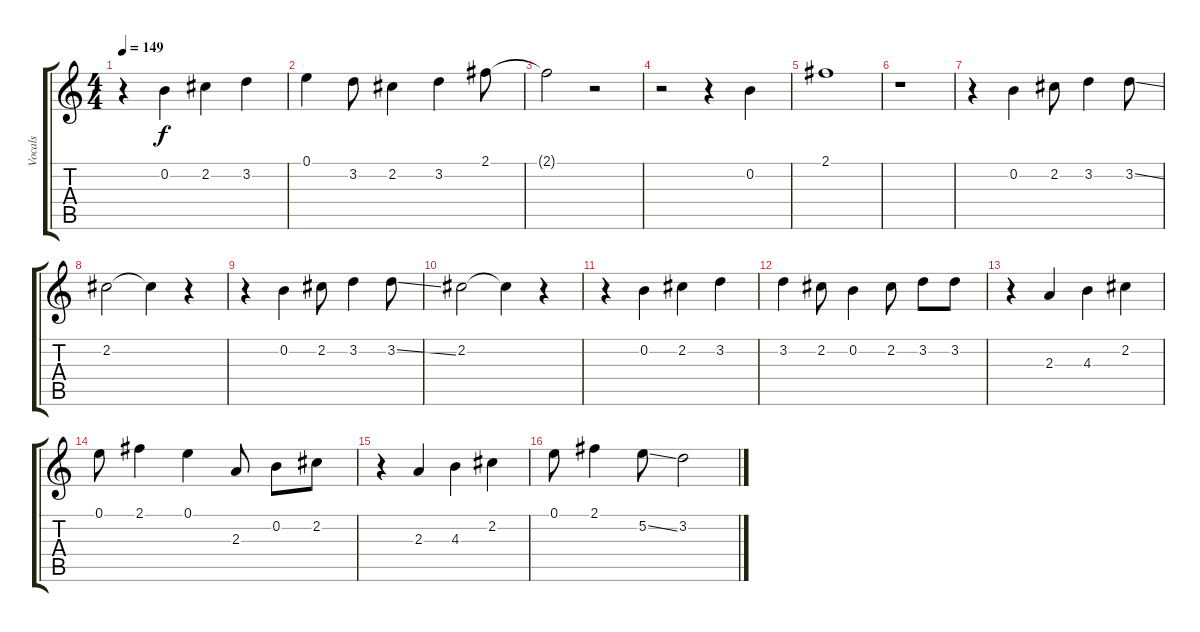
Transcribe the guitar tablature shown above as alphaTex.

\track ("Vocals" "Vocals") {instrument contrabass}
\staff {score tabs}
\tuning (E4 B3 G3 D3 A2 E2) {hide}
\ts (4 4)
\tempo 149
\clef g2
\ks c
r.4{dy f} 0.2.4 2.2.4 3.2.4 |
0.1.4 3.2.8 2.2.4 3.2.4 2.1.8 |
2.1{t}.2 r.2 |
r.2 r.4 0.2.4 |
2.1.1 |
r.1 |
r.4 0.2.4 2.2.8 3.2.4 3.2{ss}.8 |
2.2.2 2.2{t}.4 r.4 |
r.4 0.2.4 2.2.8 3.2.4 3.2{ss}.8 |
2.2.2 2.2{t}.4 r.4 |
r.4 0.2.4 2.2.4 3.2.4 |
3.2.4 2.2.8 0.2.4 2.2.8 3.2.8 3.2.8 |
r.4 2.3.4 4.3.4 2.2.4 |
0.1.8 2.1.4 0.1.4 2.3.8 0.2.8 2.2.8 |
r.4 2.3.4 4.3.4 2.2.4 |
0.1.8 2.1.4 5.2{ss}.8 3.2.2
